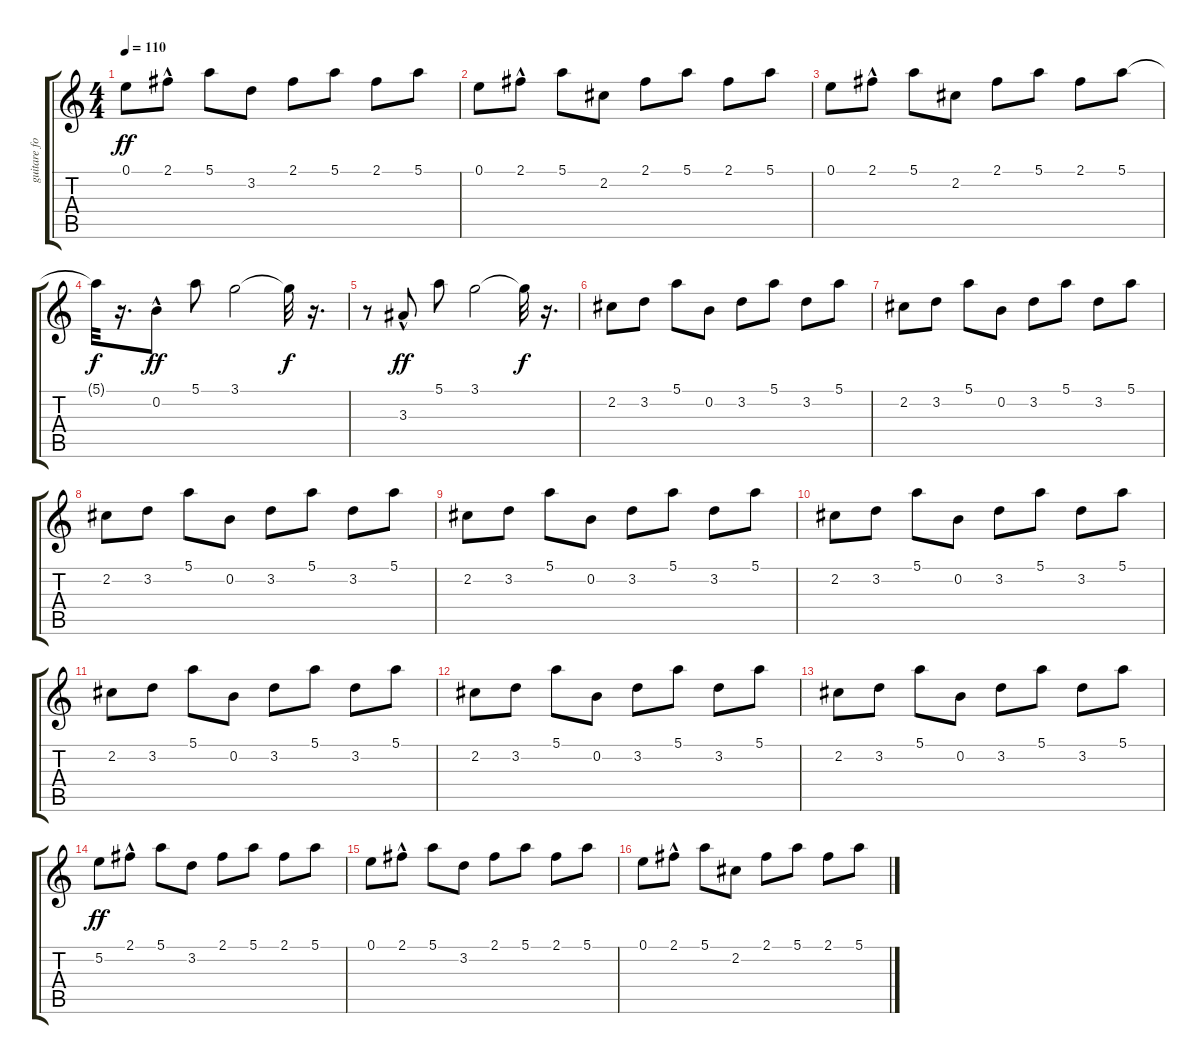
\track ("guitare folk" "guitare fo") {instrument acousticguitarsteel}
\staff {score tabs}
\tuning (E4 B3 G3 D3 A2 E2) {hide}
\ts (4 4)
\tempo 110
\clef g2
\ks c
0.1.8{dy ff} 2.1{hac}.8 5.1.8 3.2.8 2.1.8 5.1.8 2.1.8 5.1.8 |
0.1.8 2.1{hac}.8 5.1.8 2.2.8 2.1.8 5.1.8 2.1.8 5.1.8 |
0.1.8 2.1{hac}.8 5.1.8 2.2.8 2.1.8 5.1.8 2.1.8 5.1.8 |
5.1{t}.32{dy f} r.16{d} 0.2{hac}.8{dy ff} 5.1.8 3.1.2 3.1{t}.32{dy f} r.16{d} |
r.8 3.3{hac}.8{dy ff} 5.1.8 3.1.2 3.1{t}.32{dy f} r.16{d} |
2.2.8 3.2.8 5.1.8 0.2.8 3.2.8 5.1.8 3.2.8 5.1.8 |
2.2.8 3.2.8 5.1.8 0.2.8 3.2.8 5.1.8 3.2.8 5.1.8 |
2.2.8 3.2.8 5.1.8 0.2.8 3.2.8 5.1.8 3.2.8 5.1.8 |
2.2.8 3.2.8 5.1.8 0.2.8 3.2.8 5.1.8 3.2.8 5.1.8 |
2.2.8 3.2.8 5.1.8 0.2.8 3.2.8 5.1.8 3.2.8 5.1.8 |
2.2.8 3.2.8 5.1.8 0.2.8 3.2.8 5.1.8 3.2.8 5.1.8 |
2.2.8 3.2.8 5.1.8 0.2.8 3.2.8 5.1.8 3.2.8 5.1.8 |
2.2.8 3.2.8 5.1.8 0.2.8 3.2.8 5.1.8 3.2.8 5.1.8 |
5.2.8{dy ff} 2.1{hac}.8 5.1.8 3.2.8 2.1.8 5.1.8 2.1.8 5.1.8 |
0.1.8 2.1{hac}.8 5.1.8 3.2.8 2.1.8 5.1.8 2.1.8 5.1.8 |
0.1.8 2.1{hac}.8 5.1.8 2.2.8 2.1.8 5.1.8 2.1.8 5.1.8
